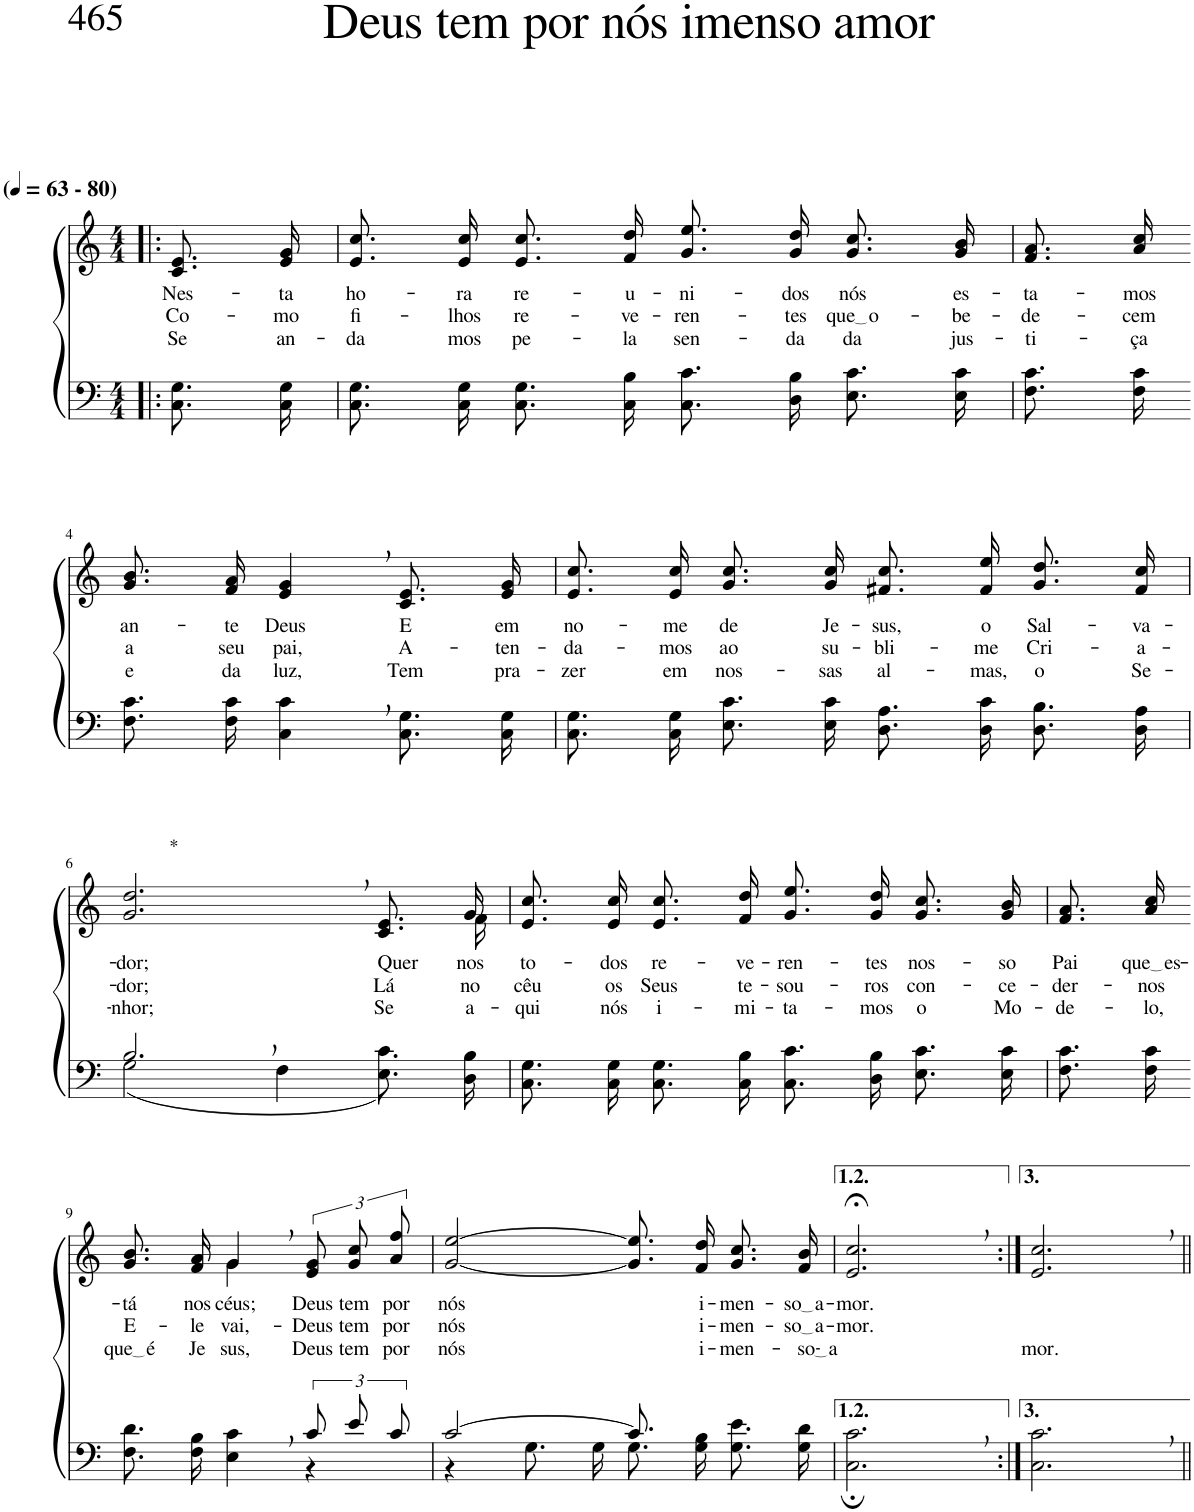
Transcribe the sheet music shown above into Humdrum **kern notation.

**kern	**kern	**text	**text	**text
*part2	*part1	*part1	*part1	*part1
*staff2	*staff1	*staff1	*staff1	*staff1
*I"Parte III e IV	*I"Parte I e II	*	*	*
*clefF4	*clefG2	*	*	*
*Trd1c2	*Trd1c2	*	*	*
*k[]	*k[]	*	*	*
*M4/4	*M4/4	*	*	*
*MM63	*MM63	*	*	*
=1!|:	=1!|:	=1!|:	=1!|:	=1!|:
!	!LO:TX:a:B:t=(	!	!	!
!	!LO:TX:a:B:t=- 80)	!	!	!
!	!	!LO:LY:b	!LO:LY:b	!LO:LY:b
8.C\ 8.G\L	8.c/ 8.e/L	Nes-	Co-	Se
!	!	!LO:LY:b	!LO:LY:b	!LO:LY:b
16C\ 16G\Jk	16e/ 16g/Jk	-ta	-mo	an-
=2	=2	=2	=2	=2
!	!	!LO:LY:b	!LO:LY:b	!LO:LY:b
8.C\ 8.G\L	8.e/ 8.cc/L	ho-	fi-	-da
!	!	!LO:LY:b	!LO:LY:b	!LO:LY:b
16C\ 16G\Jk	16e/ 16cc/Jk	-ra	-lhos	mos
!	!	!LO:LY:b	!LO:LY:b	!LO:LY:b
8.C\ 8.G\L	8.e/ 8.cc/L	re-	re-	pe-
!	!	!LO:LY:b	!LO:LY:b	!LO:LY:b
16C\ 16B\Jk	16f/ 16dd/Jk	-u-	-ve-	-la
!	!	!LO:LY:b	!LO:LY:b	!LO:LY:b
8.C\ 8.c\L	8.g\ 8.ee\L	-ni-	-ren-	sen-
!	!	!LO:LY:b	!LO:LY:b	!LO:LY:b
16D\ 16B\Jk	16g\ 16dd\Jk	-dos	-tes	-da
!	!	!LO:LY:b	!LO:LY:b	!LO:LY:b
8.E\ 8.c\L	8.g/ 8.cc/L	nós	que o	da
!	!	!LO:LY:b	!LO:LY:b	!LO:LY:b
16E\ 16c\Jk	16g/ 16b/Jk	es-	-be-	jus-
=3	=3	=3	=3	=3
!	!	!LO:LY:b	!LO:LY:b	!LO:LY:b
8.F\ 8.c\L	8.f/ 8.a/L	-ta-	-de-	-ti-
!	!	!LO:LY:b	!LO:LY:b	!LO:LY:b
16F\ 16c\Jk	16a/ 16cc/Jk	-mos	-cem	-ça
!!LO:LB:g=z
=4-	=4-	=4-	=4-	=4-
!	!	!LO:LY:b	!LO:LY:b	!LO:LY:b
8.F\ 8.c\L	8.g/ 8.b/L	an-	a	e
!	!	!LO:LY:b	!LO:LY:b	!LO:LY:b
16F\ 16c\Jk	16f/ 16a/Jk	-te	seu	da
!	!	!LO:LY:b	!LO:LY:b	!LO:LY:b
4C\, 4c\,	4e/, 4g/,	Deus	pai,	luz,
!	!	!LO:LY:b	!LO:LY:b	!LO:LY:b
8.C\ 8.G\L	8.c/ 8.e/L	E	A-	Tem
!	!	!LO:LY:b	!LO:LY:b	!LO:LY:b
16C\ 16G\Jk	16e/ 16g/Jk	em	-ten-	pra-
=5	=5	=5	=5	=5
!	!	!LO:LY:b	!LO:LY:b	!LO:LY:b
8.C\ 8.G\L	8.e/ 8.cc/L	no-	-da-	-zer
!	!	!LO:LY:b	!LO:LY:b	!LO:LY:b
16C\ 16G\Jk	16e/ 16cc/Jk	-me	-mos	em
!	!	!LO:LY:b	!LO:LY:b	!LO:LY:b
8.E\ 8.c\L	8.g/ 8.cc/L	de	ao	nos-
!	!	!LO:LY:b	!LO:LY:b	!LO:LY:b
16E\ 16c\Jk	16g/ 16cc/Jk	Je-	su-	-sas
!	!	!LO:LY:b	!LO:LY:b	!LO:LY:b
8.D\ 8.A\L	8.f#X\ 8.cc\L	-sus,	-bli-	al-
!	!	!LO:LY:b	!LO:LY:b	!LO:LY:b
16D\ 16c\Jk	16f#\ 16ee\Jk	o	-me	-mas,
!	!	!LO:LY:b	!LO:LY:b	!LO:LY:b
8.D\ 8.B\L	8.g/ 8.dd/L	Sal-	Cri-	o
!	!	!LO:LY:b	!LO:LY:b	!LO:LY:b
16D\ 16A\Jk	16f#/ 16cc/Jk	-va-	-a-	Se-
!!LO:LB:g=z
=6	=6	=6	=6	=6
*^	*	*	*	*
!	!	!LO:TX:a:t=*	!	!	!
!	!	!	!LO:LY:b	!LO:LY:b	!LO:LY:b
*	*	*^	*	*	*
2.B,/	(2G\	2.g/, 2.dd/,	2...ryy	-dor;	-dor;	-nhor;
.	4F\	.	.	.	.	.
!	!	!	!	!LO:LY:b	!LO:LY:b	!LO:LY:b
4ryy	8.E\ 8.c\L)	8.c/ 8.e/L	.	Quer-	Lá	Se
!	!	!	!	!LO:LY:b	!LO:LY:b	!LO:LY:b
.	16D\ 16B\Jk	16g/Jk	16f\	-nos	no	a-
=7	=7	=7	=7	=7	=7	=7
!	!	!	!	!LO:LY:b	!LO:LY:b	!LO:LY:b
*v	*v	*	*	*	*	*
*	*v	*v	*	*	*
8.C\ 8.G\L	8.e/ 8.cc/L	to-	cêu	-qui
!	!	!LO:LY:b	!LO:LY:b	!LO:LY:b
16C\ 16G\Jk	16e/ 16cc/Jk	-dos	os	nós
!	!	!LO:LY:b	!LO:LY:b	!LO:LY:b
8.C\ 8.G\L	8.e/ 8.cc/L	re-	Seus	i-
!	!	!LO:LY:b	!LO:LY:b	!LO:LY:b
16C\ 16B\Jk	16f/ 16dd/Jk	-ve-	te-	-mi-
!	!	!LO:LY:b	!LO:LY:b	!LO:LY:b
8.C\ 8.c\L	8.g\ 8.ee\L	-ren-	-sou-	-ta-
!	!	!LO:LY:b	!LO:LY:b	!LO:LY:b
16D\ 16B\Jk	16g\ 16dd\Jk	-tes	-ros	-mos
!	!	!LO:LY:b	!LO:LY:b	!LO:LY:b
8.E\ 8.c\L	8.g/ 8.cc/L	nos-	con-	o
!	!	!LO:LY:b	!LO:LY:b	!LO:LY:b
16E\ 16c\Jk	16g/ 16b/Jk	-so	-ce-	Mo-
=8	=8	=8	=8	=8
!	!	!LO:LY:b	!LO:LY:b	!LO:LY:b
8.F\ 8.c\L	8.f/ 8.a/L	Pai	-der-	-de-
!	!	!LO:LY:b	!LO:LY:b	!LO:LY:b
16F\ 16c\Jk	16a/ 16cc/Jk	que es	-nos	-lo,
!!LO:LB:g=z
=9-	=9-	=9-	=9-	=9-
*^	*	*	*	*
!	!	!	!LO:LY:b	!LO:LY:b	!LO:LY:b
*	*	*^	*	*	*
2ryy	8.F\ 8.d\L	8.g/ 8.b/L	4ryy	-tá	E-	que é
!	!	!	!	!LO:LY:b	!LO:LY:b	!LO:LY:b
.	16F\ 16B\Jk	16f/ 16a/Jk	.	nos	-le	Je-
!	!	!	!	!LO:LY:b	!LO:LY:b	!LO:LY:b
.	4E\ 4c\	4g,/	4g\	céus;	vai,-	-sus,
!	!	!	!	!LO:LY:b	!LO:LY:b	!LO:LY:b
12c/L	4r	12e\ 12g\L	4ryy	Deus	-Deus	Deus
!	!	!	!	!LO:LY:b	!LO:LY:b	!LO:LY:b
12e/	.	12g\ 12cc\	.	tem	tem	tem
!	!	!	!	!LO:LY:b	!LO:LY:b	!LO:LY:b
12c/J	.	12a\ 12ff\J	.	por	por	por
*	*	*v	*v	*	*	*
=10	=10	=10	=10	=10	=10
!	!	!	!LO:LY:b	!LO:LY:b	!LO:LY:b
[2c/	4r	[2g/ [2ee/	nós	nós	nós
.	8.G\L	.	.	.	.
.	16G\Jk	.	.	.	.
8.c/]	8.G\L	8.g]\ 8.ee]\L	.	.	.
!	!	!	!LO:LY:b	!LO:LY:b	!LO:LY:b
4ryy	16G\ 16B\Jk	16f\ 16dd\Jk	i-	i-	i-
!	!	!	!LO:LY:b	!LO:LY:b	!LO:LY:b
.	8.G\ 8.e\L	8.g/ 8.cc/L	-men-	-men-	-men-
!	!	!	!LO:LY:b	!LO:LY:b	!LO:LY:b
16ryy	16G\ 16d\Jk	16f/ 16b/Jk	so a	so a	so a
=11	=11	=11	=11	=11	=11
!	!	!	!LO:LY:b	!LO:LY:b	!
*v	*v	*	*	*	*
2.C\;, 2.c\;,	2.e/;<, 2.cc/;<,	-mor.	-mor.	.
=12:|!	=12:|!	=12:|!	=12:|!	=12:|!
!	!	!	!	!LO:LY:b
2.C\, 2.c\,	2.e/, 2.cc/,	.	.	mor.
=||	=||	=||	=||	=||
*-	*-	*-	*-	*-
